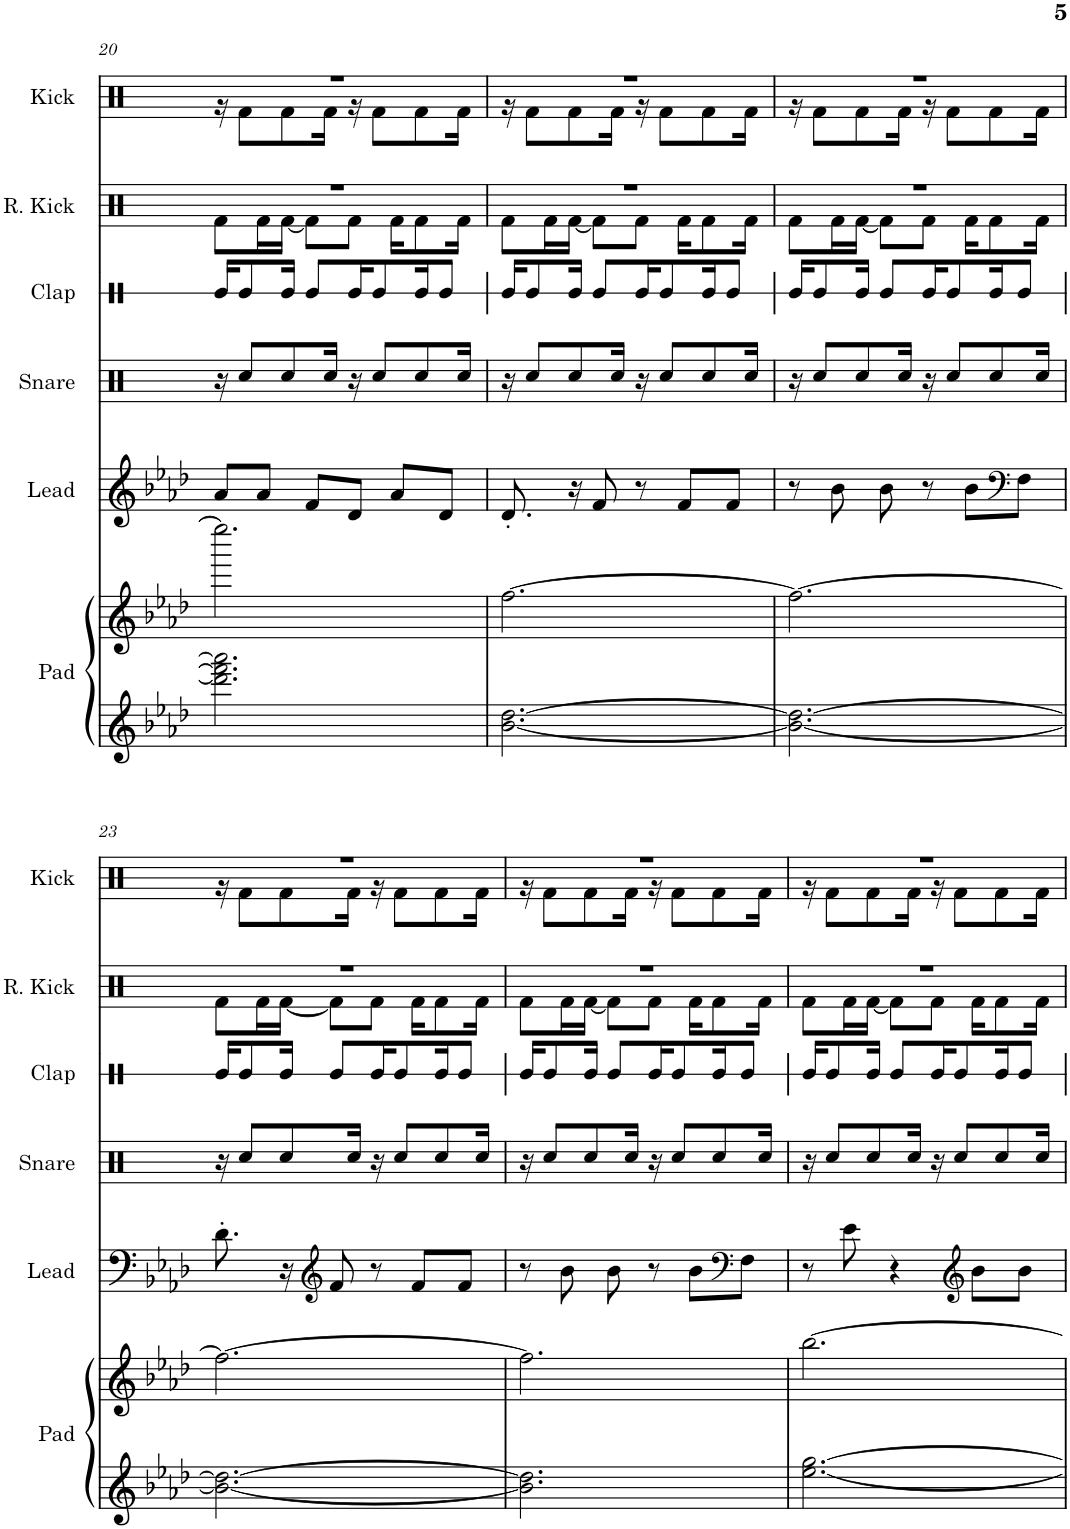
**kern	**kern	**kern	**kern	**kern	**kern	**kern
*part6	*part6	*part5	*part4	*part3	*part2	*part1
*staff7	*staff6	*staff5	*staff4	*staff3	*staff2	*staff1
*I"Pad	*	*I"Lead	*I"Snare	*I"Clap	*I"Reverb Kick	*I"Kick
*I'Pad	*	*I'Lead	*I'Snare	*I'Clap	*I'R. Kick	*I'Kick
!!LO:PB:g=z
*clefG2	*clefG2	*clefG2	*clefX	*clefX	*clefX	*clefX
*k[b-e-a-d-]	*k[b-e-a-d-]	*k[b-e-a-d-]	*k[b-e-a-d-]	*k[b-e-a-d-]	*k[b-e-a-d-]	*k[b-e-a-d-]
*M3/4	*M3/4	*M3/4	*M3/4	*M3/4	*M3/4	*M3/4
=20	=20	=20	=20	=20	=20	=20
*	*	*	*	*	*^	*^
2.ddd-\] 2.fff\] 2.aaa-\]	2.eeee-\]	8a-/L	16r	16Re/KL	2.r	8Rf\L	2.r	16r
.	.	.	8Rcc/L	8Re/	.	.	.	8Rf\L
.	.	8a-/J	.	.	.	16Rf\L	.	.
.	.	.	8Rcc/	16Re/Jk	.	[16Rf\JJ	.	8Rf\
.	.	8f/L	.	8Re/L	.	8Rf\L]	.	.
.	.	.	16Rcc/Jk	.	.	.	.	16Rf\Jk
.	.	8d-/J	16r	16Re/K	.	8Rf\J	.	16r
.	.	.	8Rcc/L	8Re/	.	.	.	8Rf\L
.	.	8a-/L	.	.	.	16Rf\KL	.	.
.	.	.	8Rcc/	16Re/K	.	8Rf\	.	8Rf\
.	.	8d-/J	.	8Re/J	.	.	.	.
.	.	.	16Rcc/Jk	.	.	16Rf\Jk	.	16Rf\Jk
=21	=21	=21	=21	=21	=21	=21	=21	=21
[2.b-\ [2.dd-\	[2.ff\	8.d-'/	16r	16Re/KL	2.r	8Rf\L	2.r	16r
.	.	.	8Rcc/L	8Re/	.	.	.	8Rf\L
.	.	.	.	.	.	16Rf\L	.	.
.	.	16r	8Rcc/	16Re/Jk	.	[16Rf\JJ	.	8Rf\
.	.	8f/	.	8Re/L	.	8Rf\L]	.	.
.	.	.	16Rcc/Jk	.	.	.	.	16Rf\Jk
.	.	8r	16r	16Re/K	.	8Rf\J	.	16r
.	.	.	8Rcc/L	8Re/	.	.	.	8Rf\L
.	.	8f/L	.	.	.	16Rf\KL	.	.
.	.	.	8Rcc/	16Re/K	.	8Rf\	.	8Rf\
.	.	8f/J	.	8Re/J	.	.	.	.
.	.	.	16Rcc/Jk	.	.	16Rf\Jk	.	16Rf\Jk
=22	=22	=22	=22	=22	=22	=22	=22	=22
2.b-\_ 2.dd-\_	2.ff\_	8r	16r	16Re/KL	2.r	8Rf\L	2.r	16r
.	.	.	8Rcc/L	8Re/	.	.	.	8Rf\L
.	.	8b-\	.	.	.	16Rf\L	.	.
.	.	.	8Rcc/	16Re/Jk	.	[16Rf\JJ	.	8Rf\
.	.	8b-\	.	8Re/L	.	8Rf\L]	.	.
.	.	.	16Rcc/Jk	.	.	.	.	16Rf\Jk
.	.	8r	16r	16Re/K	.	8Rf\J	.	16r
.	.	.	8Rcc/L	8Re/	.	.	.	8Rf\L
.	.	8b-\L	.	.	.	16Rf\KL	.	.
.	.	.	8Rcc/	16Re/K	.	8Rf\	.	8Rf\
*	*	*clefF4	*	*	*	*	*	*
.	.	8F\J	.	8Re/J	.	.	.	.
.	.	.	16Rcc/Jk	.	.	16Rf\Jk	.	16Rf\Jk
!!LO:LB:g=z	!!
=23	=23	=23	=23	=23	=23	=23	=23	=23
2.b-\_ 2.dd-\_	2.ff\_	8.d-'\	16r	16Re/KL	2.r	8Rf\L	2.r	16r
.	.	.	8Rcc/L	8Re/	.	.	.	8Rf\L
.	.	.	.	.	.	16Rf\L	.	.
.	.	16r	8Rcc/	16Re/Jk	.	[16Rf\JJ	.	8Rf\
*	*	*clefG2	*	*	*	*	*	*
.	.	8f/	.	8Re/L	.	8Rf\L]	.	.
.	.	.	16Rcc/Jk	.	.	.	.	16Rf\Jk
.	.	8r	16r	16Re/K	.	8Rf\J	.	16r
.	.	.	8Rcc/L	8Re/	.	.	.	8Rf\L
.	.	8f/L	.	.	.	16Rf\KL	.	.
.	.	.	8Rcc/	16Re/K	.	8Rf\	.	8Rf\
.	.	8f/J	.	8Re/J	.	.	.	.
.	.	.	16Rcc/Jk	.	.	16Rf\Jk	.	16Rf\Jk
=24	=24	=24	=24	=24	=24	=24	=24	=24
2.b-\] 2.dd-\]	2.ff\]	8r	16r	16Re/KL	2.r	8Rf\L	2.r	16r
.	.	.	8Rcc/L	8Re/	.	.	.	8Rf\L
.	.	8b-\	.	.	.	16Rf\L	.	.
.	.	.	8Rcc/	16Re/Jk	.	[16Rf\JJ	.	8Rf\
.	.	8b-\	.	8Re/L	.	8Rf\L]	.	.
.	.	.	16Rcc/Jk	.	.	.	.	16Rf\Jk
.	.	8r	16r	16Re/K	.	8Rf\J	.	16r
.	.	.	8Rcc/L	8Re/	.	.	.	8Rf\L
.	.	8b-\L	.	.	.	16Rf\KL	.	.
.	.	.	8Rcc/	16Re/K	.	8Rf\	.	8Rf\
*	*	*clefF4	*	*	*	*	*	*
.	.	8F\J	.	8Re/J	.	.	.	.
.	.	.	16Rcc/Jk	.	.	16Rf\Jk	.	16Rf\Jk
=25	=25	=25	=25	=25	=25	=25	=25	=25
[2.ee-\ [2.gg\	[2.bb-\	8r	16r	16Re/KL	2.r	8Rf\L	2.r	16r
.	.	.	8Rcc/L	8Re/	.	.	.	8Rf\L
.	.	8e-\	.	.	.	16Rf\L	.	.
.	.	.	8Rcc/	16Re/Jk	.	[16Rf\JJ	.	8Rf\
.	.	4r	.	8Re/L	.	8Rf\L]	.	.
.	.	.	16Rcc/Jk	.	.	.	.	16Rf\Jk
.	.	.	16r	16Re/K	.	8Rf\J	.	16r
.	.	.	8Rcc/L	8Re/	.	.	.	8Rf\L
*	*	*clefG2	*	*	*	*	*	*
.	.	8b-\L	.	.	.	16Rf\KL	.	.
.	.	.	8Rcc/	16Re/K	.	8Rf\	.	8Rf\
.	.	8b-\J	.	8Re/J	.	.	.	.
.	.	.	16Rcc/Jk	.	.	16Rf\Jk	.	16Rf\Jk
*	*	*	*	*	*v	*v	*	*
*	*	*	*	*	*	*v	*v
=	=	=	=	=	=	=
*-	*-	*-	*-	*-	*-	*-
